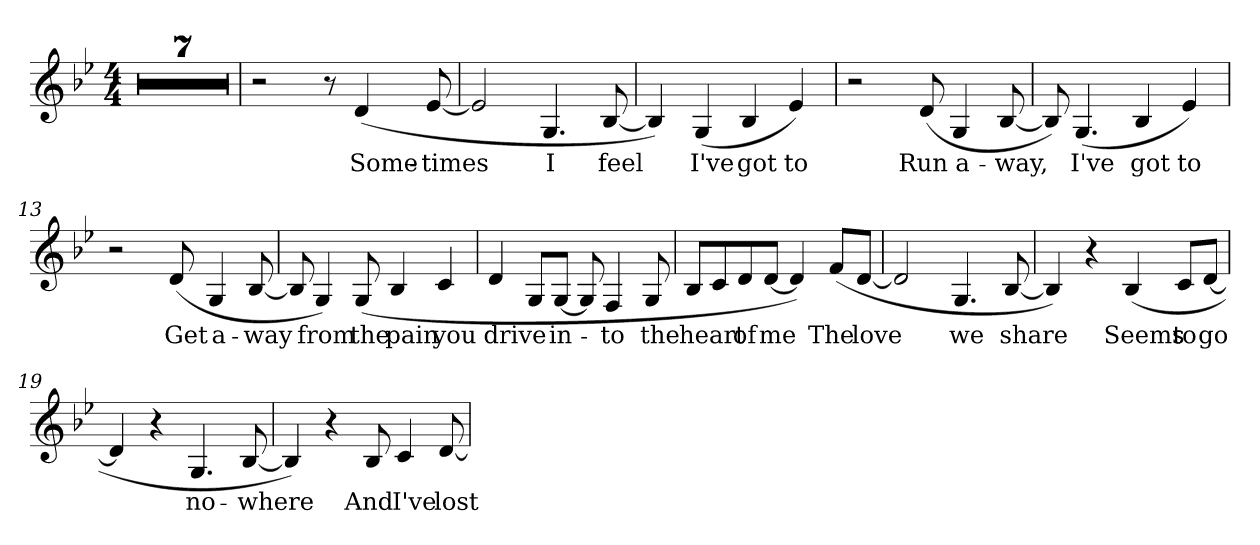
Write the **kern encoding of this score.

**kern	**text
*part1	*part1
*staff1	*staff1
!!LO:PB:g=z
*clefG2	*
*k[b-e-]	*
*g:	*
*M4/4	*
=1	=1
1r	.
=2	=2
1r	.
=3	=3
1r	.
=4	=4
1r	.
=5	=5
1r	.
=6	=6
1r	.
=7	=7
1r	.
=8	=8
2r	.
8r	.
!	!LO:LY:b:color=#000000
(4di/	Some-
!	!LO:LY:b:color=#000000
[8e-i/	-times
!!LO:LB:g=z
=9	=9
2e-i/]	.
!	!LO:LY:b:color=#000000
4.Gi/	I
!	!LO:LY:b:color=#000000
[8B-i/	feel
=10	=10
4B-i/])	.
!	!LO:LY:b:color=#000000
(4Gi/	I've
!	!LO:LY:b:color=#000000
4B-i/	got
!	!LO:LY:b:color=#000000
4e-i/)	to
=11	=11
2r	.
!	!LO:LY:b:color=#000000
(8di/	Run
!	!LO:LY:b:color=#000000
4Gi/	a-
!	!LO:LY:b:color=#000000
[8B-i/	-way,
=12	=12
8B-i/])	.
!	!LO:LY:b:color=#000000
(4.Gi/	I've
!	!LO:LY:b:color=#000000
4B-i/	got
!	!LO:LY:b:color=#000000
4e-i/)	to
=13	=13
2r	.
!	!LO:LY:b:color=#000000
(8di/	Get
!	!LO:LY:b:color=#000000
4Gi/	a-
!	!LO:LY:b:color=#000000
[8B-i/	-way
!!LO:LB:g=z
=14	=14
8B-i/]	.
!	!LO:LY:b:color=#000000
4Gi/)	from
!	!LO:LY:b:color=#000000
(8Gi/	the
!	!LO:LY:b:color=#000000
4B-i/	pain
!	!LO:LY:b:color=#000000
4ci/	you
=15	=15
!	!LO:LY:b:color=#000000
4di/	drive
8Gi/L	.
!	!LO:LY:b:color=#000000
[8Gi/J	in-
8Gi/]	.
!	!LO:LY:b:color=#000000
4Fi/	-to
!	!LO:LY:b:color=#000000
8Gi/	the
=16	=16
!	!LO:LY:b:color=#000000
8B-i/L	heart
8ci/	.
!	!LO:LY:b:color=#000000
8di/	of
!	!LO:LY:b:color=#000000
[8di/J	me
4di/])	.
!	!LO:LY:b:color=#000000
(8fi/L	The
!	!LO:LY:b:color=#000000
[8di/J	love
=17	=17
2di/]	.
!	!LO:LY:b:color=#000000
4.Gi/	we
!	!LO:LY:b:color=#000000
[8B-i/	share
=18	=18
4B-i/])	.
4r	.
!	!LO:LY:b:color=#000000
(4B-i/	Seems
!	!LO:LY:b:color=#000000
8ci/L	to
!	!LO:LY:b:color=#000000
[8di/J	go
!!LO:LB:g=z
=19	=19
4di/]	.
4r	.
!	!LO:LY:b:color=#000000
4.Gi/	no-
!	!LO:LY:b:color=#000000
[8B-i/	-where
=20	=20
4B-i/])	.
4r	.
!	!LO:LY:b:color=#000000
8B-i/	And
!	!LO:LY:b:color=#000000
4ci/	I've
!	!LO:LY:b:color=#000000
[8di/	lost
=	=
*-	*-
